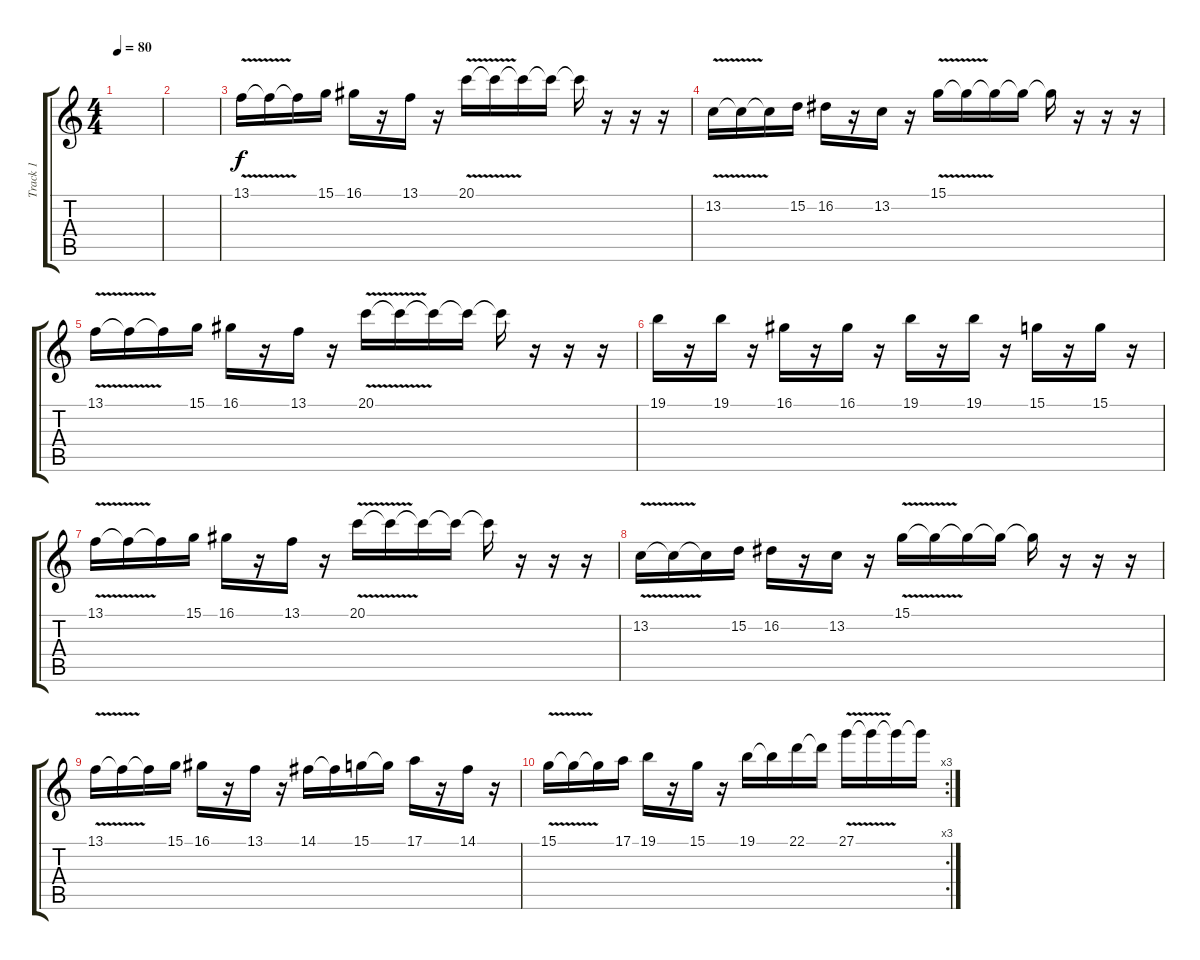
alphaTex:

\track ("Track 1" "Track 1") {instrument viola}
\staff {score tabs}
\tuning (E4 B3 G3 D3 A2 E2) {hide}
\ts (4 4)
\tempo 80
\clef g2
\ks c
|
|
13.1{v}.16 13.1{t}.16 13.1{t}.16 15.1.16 16.1.16 r.16 13.1.16 r.16 20.1{v}.16 20.1{t}.16 20.1{t}.16 20.1{t}.16 20.1{t}.16 r.16 r.16 r.16 |
13.2{v}.16 13.2{t}.16 13.2{t}.16 15.2.16 16.2.16 r.16 13.2.16 r.16 15.1{v}.16 15.1{t}.16 15.1{t}.16 15.1{t}.16 15.1{t}.16 r.16 r.16 r.16 |
13.1{v}.16 13.1{t}.16 13.1{t}.16 15.1.16 16.1.16 r.16 13.1.16 r.16 20.1{v}.16 20.1{t}.16 20.1{t}.16 20.1{t}.16 20.1{t}.16 r.16 r.16 r.16 |
19.1.16 r.16 19.1.16 r.16 16.1.16 r.16 16.1.16 r.16 19.1.16 r.16 19.1.16 r.16 15.1.16 r.16 15.1.16 r.16 |
13.1{v}.16 13.1{t}.16 13.1{t}.16 15.1.16 16.1.16 r.16 13.1.16 r.16 20.1{v}.16 20.1{t}.16 20.1{t}.16 20.1{t}.16 20.1{t}.16 r.16 r.16 r.16 |
13.2{v}.16 13.2{t}.16 13.2{t}.16 15.2.16 16.2.16 r.16 13.2.16 r.16 15.1{v}.16 15.1{t}.16 15.1{t}.16 15.1{t}.16 15.1{t}.16 r.16 r.16 r.16 |
13.1{v}.16 13.1{t}.16 13.1{t}.16 15.1.16 16.1.16 r.16 13.1.16 r.16 14.1.16 14.1{t}.16 15.1.16 15.1{t}.16 17.1.16 r.16 14.1.16 r.16 |
\rc 3
15.1{v}.16 15.1{t}.16 15.1{t}.16 17.1.16 19.1.16 r.16 15.1.16 r.16 19.1.16 19.1{t}.16 22.1.16 22.1{t}.16 27.1{v}.16 27.1{t}.16 27.1{t}.16 27.1{t}.16
